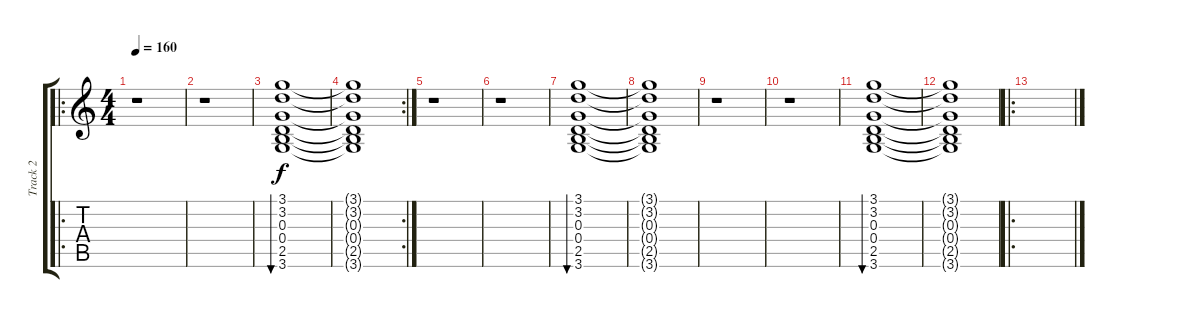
\track ("Track 2" "Track 2") {instrument acousticguitarsteel}
\staff {score tabs}
\tuning (E4 B3 G3 D3 A2 E2) {hide}
\ro
\ts (4 4)
\tempo 160
\clef g2
\ks c
r.1{dy f} |
r.1 |
(3.1 3.2 0.3 0.4 2.5 3.6).1{bu 480} |
\rc 2
(3.1{t} 3.2{t} 0.3{t} 0.4{t} 2.5{t} 3.6{t}).1 |
r.1 |
r.1 |
(3.1 3.2 0.3 0.4 2.5 3.6).1{bu 480} |
(3.1{t} 3.2{t} 0.3{t} 0.4{t} 2.5{t} 3.6{t}).1 |
r.1 |
r.1 |
(3.1 3.2 0.3 0.4 2.5 3.6).1{bu 480} |
(3.1{t} 3.2{t} 0.3{t} 0.4{t} 2.5{t} 3.6{t}).1 |
\ro
